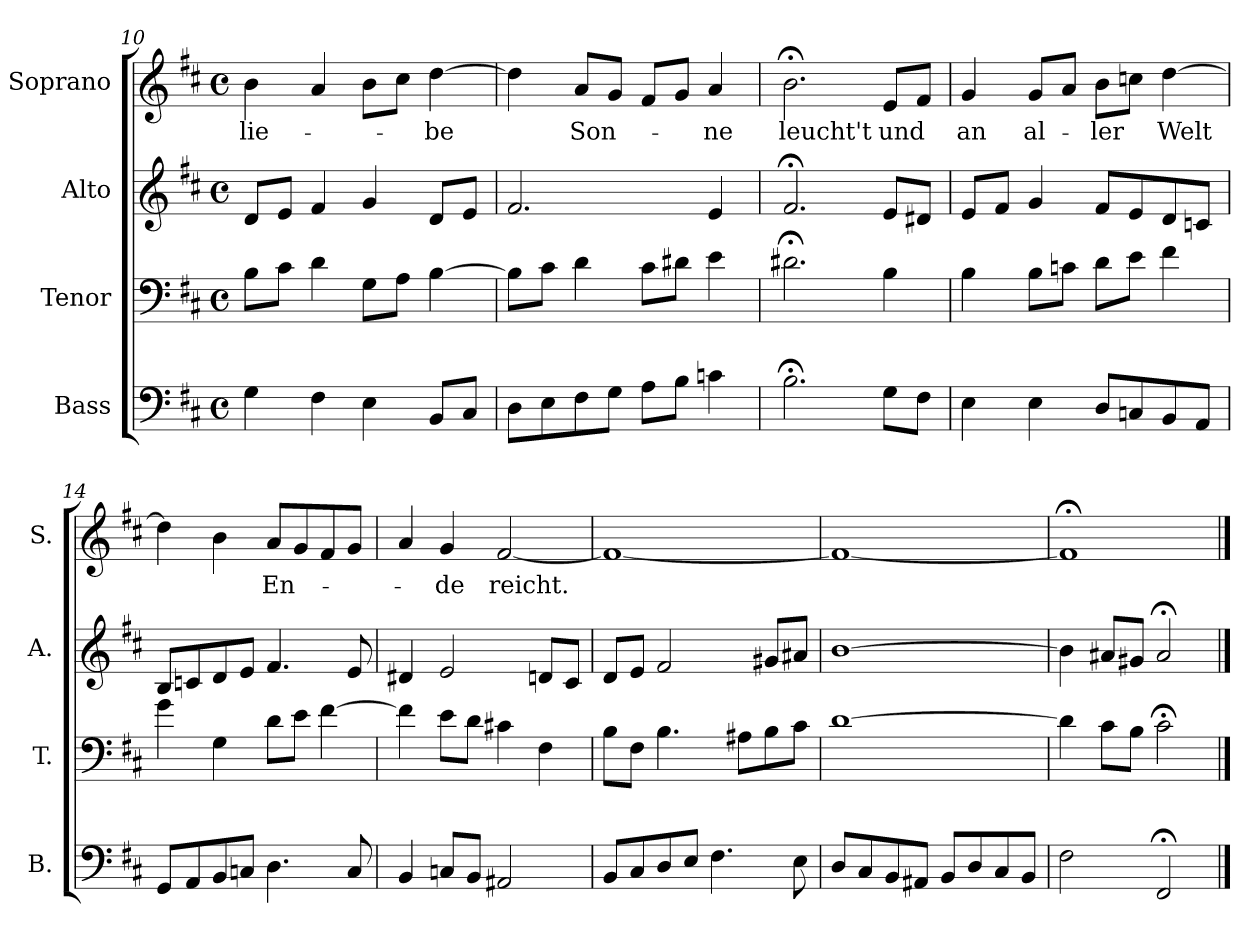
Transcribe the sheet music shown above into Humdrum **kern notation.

**kern	**kern	**kern	**kern	**text
*part4	*part3	*part2	*part1	*part1
*staff4	*staff3	*staff2	*staff1	*staff1
*I"Bass	*I"Tenor	*I"Alto	*I"Soprano	*
*I'B.	*I'T.	*I'A.	*I'S.	*
*clefF4	*clefF4	*clefG2	*clefG2	*
*k[f#c#]	*k[f#c#]	*k[f#c#]	*k[f#c#]	*
*D:	*D:	*D:	*b:	*
*M4/4	*M4/4	*M4/4	*M4/4	*
*met(c)	*met(c)	*met(c)	*met(c)	*
=10	=10	=10	=10	=10
!	!	!	!	!LO:LY:b
4G\	8B\L	8d/L	4b\	lie-
.	8c#\J	8e/J	.	.
4F#\	4d\	4f#/	4a/	.
4E\	8G\L	4g/	8b\L	.
.	8A\J	.	8cc#\J	.
!	!	!	!	!LO:LY:b
8BB/L	[4B\	8d/L	[4dd\	-be
8C#/J	.	8e/J	.	.
=11	=11	=11	=11	=11
8D\L	8B\L]	2.f#/	4dd\]	.
8E\	8c#\J	.	.	.
!	!	!	!	!LO:LY:b
8F#\	4d\	.	8a/L	Son-
8G\J	.	.	8g/J	.
8A\L	8c#\L	.	8f#/L	.
8B\J	8d#X\J	.	8g/J	.
!	!	!	!	!LO:LY:b
4cn\	4e\	4e/	4a/	-ne
=12	=12	=12	=12	=12
!	!	!	!	!LO:LY:b
2.B;<\	2.d#X;<\	2.f#;</	2.b;<\	leucht't
!	!	!	!	!LO:LY:b
8G\L	4B\	8e/L	8e/L	und
8F#\J	.	8d#X/J	8f#/J	.
=13	=13	=13	=13	=13
!	!	!	!	!LO:LY:b
4E\	4B\	8e/L	4g/	an
.	.	8f#/J	.	.
!	!	!	!	!LO:LY:b
4E\	8B\L	4g/	8g/L	al-
.	8cn\J	.	8a/J	.
!	!	!	!	!LO:LY:b
8D/L	8d\L	8f#/L	8b\L	-ler
8Cn/	8e\J	8e/	8ccn\J	.
!	!	!	!	!LO:LY:b
8BB/	4f#\	8d/	[4dd\	Welt
8AA/J	.	8cn/J	.	.
!!LO:PB:g=z
=14	=14	=14	=14	=14
8GG/L	4g\	8B/L	4dd\]	.
8AA/	.	8cn/	.	.
8BB/	4G\	8d/	4b\	.
8Cn/J	.	8e/J	.	.
!	!	!	!	!LO:LY:b
4.D\	8d\L	4.f#/	8a/L	En-
.	8e\J	.	8g/	.
.	[4f#\	.	8f#/	.
8C/	.	8e/	8g/J	.
=15	=15	=15	=15	=15
4BB/	4f#\]	4d#X/	4a/	.
!	!	!	!	!LO:LY:b
8Cn/L	8e\L	2e/	4g/	-de
8BB/J	8d\J	.	.	.
!	!	!	!	!LO:LY:b
2AA#X/	4c#X\	.	[2f#/	reicht.
.	4F#\	8dn/L	.	.
.	.	8c#/J	.	.
=16	=16	=16	=16	=16
8BB/L	8B\L	8d/L	1f#_	.
8C#/	8F#\J	8e/J	.	.
8D/	4.B\	2f#/	.	.
8E/J	.	.	.	.
4.F#\	.	.	.	.
.	8A#X\L	.	.	.
.	8B\	8g#X/L	.	.
8E\	8c#\J	8a#X/J	.	.
=17	=17	=17	=17	=17
8D/L	[1d	[1b	1f#_	.
8C#/	.	.	.	.
8BB/	.	.	.	.
8AA#X/J	.	.	.	.
8BB/L	.	.	.	.
8D/	.	.	.	.
8C#/	.	.	.	.
8BB/J	.	.	.	.
=18	=18	=18	=18	=18
2F#\	4d\]	4b\]	1f#;<]	.
.	8c#\L	8a#X/L	.	.
.	8B\J	8g#X/J	.	.
2FF#;</	2c#;<\	2a#;</	.	.
==	==	==	==	==
*-	*-	*-	*-	*-
